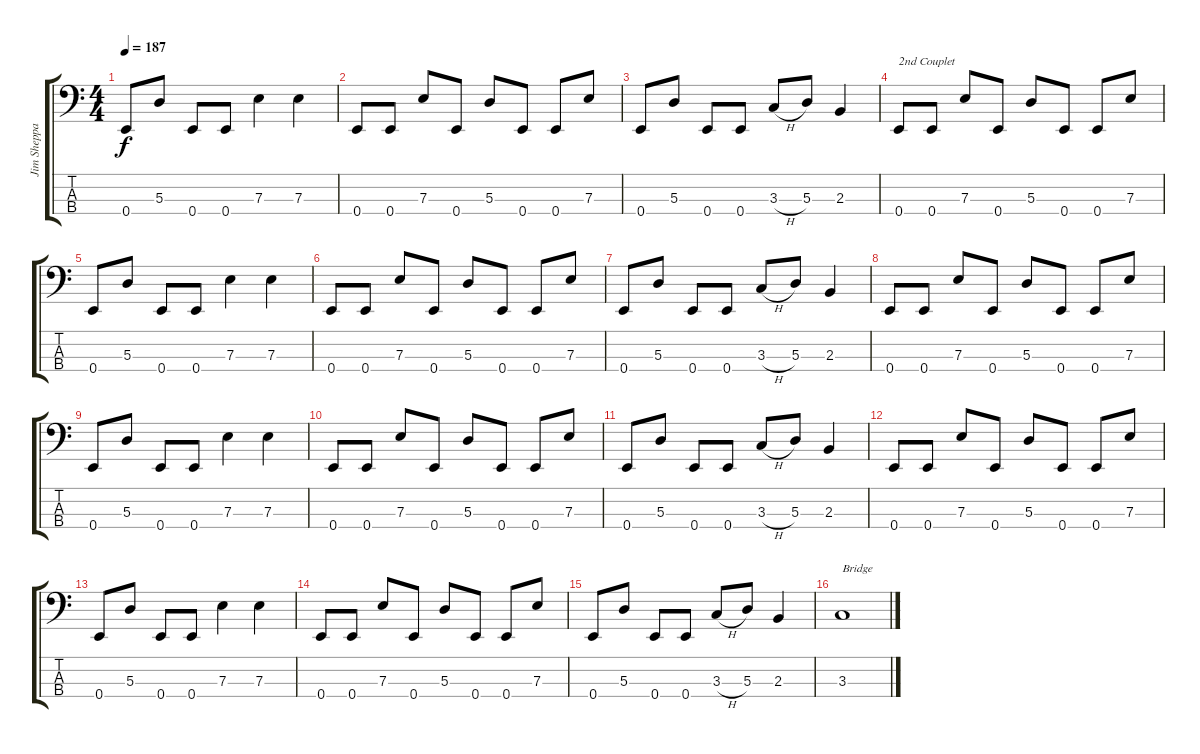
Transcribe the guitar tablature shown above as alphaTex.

\track ("Jim Sheppard" "Jim Sheppa") {instrument electricbasspick}
\staff {score tabs}
\tuning (G2 D2 A1 E1) {hide}
\ts (4 4)
\tempo 187
\clef f4
\ks c
0.4.8{dy f} 5.3.8 0.4.8 0.4.8 7.3.4 7.3.4 |
0.4.8 0.4.8 7.3.8 0.4.8 5.3.8 0.4.8 0.4.8 7.3.8 |
0.4.8 5.3.8 0.4.8 0.4.8 3.3{h}.8 5.3.8 2.3.4 |
0.4.8{txt "2nd Couplet"} 0.4.8 7.3.8 0.4.8 5.3.8 0.4.8 0.4.8 7.3.8 |
0.4.8 5.3.8 0.4.8 0.4.8 7.3.4 7.3.4 |
0.4.8 0.4.8 7.3.8 0.4.8 5.3.8 0.4.8 0.4.8 7.3.8 |
0.4.8 5.3.8 0.4.8 0.4.8 3.3{h}.8 5.3.8 2.3.4 |
0.4.8 0.4.8 7.3.8 0.4.8 5.3.8 0.4.8 0.4.8 7.3.8 |
0.4.8 5.3.8 0.4.8 0.4.8 7.3.4 7.3.4 |
0.4.8 0.4.8 7.3.8 0.4.8 5.3.8 0.4.8 0.4.8 7.3.8 |
0.4.8 5.3.8 0.4.8 0.4.8 3.3{h}.8 5.3.8 2.3.4 |
0.4.8 0.4.8 7.3.8 0.4.8 5.3.8 0.4.8 0.4.8 7.3.8 |
0.4.8 5.3.8 0.4.8 0.4.8 7.3.4 7.3.4 |
0.4.8 0.4.8 7.3.8 0.4.8 5.3.8 0.4.8 0.4.8 7.3.8 |
0.4.8 5.3.8 0.4.8 0.4.8 3.3{h}.8 5.3.8 2.3.4 |
3.3.1{txt "Bridge"}
